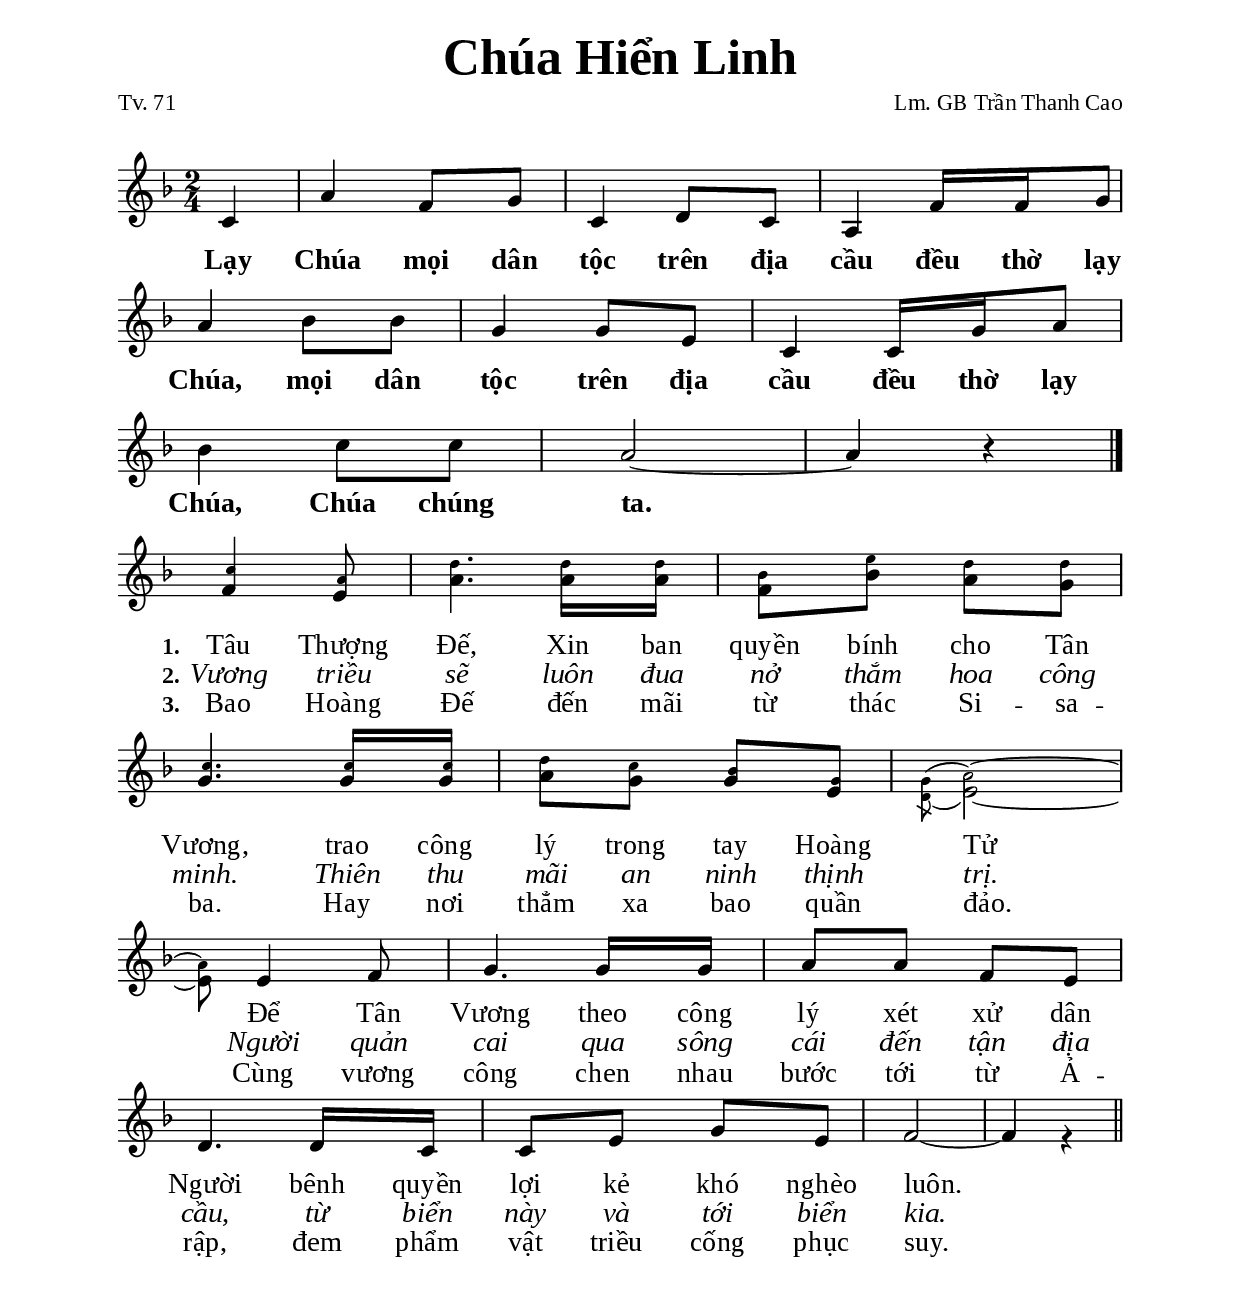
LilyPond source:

% Cài đặt chung
\version "2.22.1"
\include "english.ly"

\header {
  title = \markup { \fontsize #3 "Chúa Hiển Linh" }
  poet = "Tv. 71"
  composer = "Lm. GB Trần Thanh Cao"
  arranger = " "
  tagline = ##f
}

% Nhạc điệp khúc
nhacDiepKhuc = \relative c' {
  \partial 4 c4 |
  a' f8 g |
  c,4 d8 c |
  a4 f'16 f g8 |
  a4 bf8 bf |
  g4 g8 e |
  c4 c16 g' a8 |
  bf4 c8 c |
  a2 ~ |
  a4 r \bar "|."
}

% Nhạc phiên khúc
nhacPhienKhucSop = \relative c' {
  \partial 4. f4 e8 |
  a4. a16 a |
  f8 bf a g |
  g4. g16 g |
  a8 g g e |
  \slashedGrace { \stemDown d8 _( } e2) ~ |
  e8
  \stemUp e4 f8 |
  g4. g16 g |
  a8 a f e |
  d4. d16 c |
  c8 e g e |
  f2 ~ |
  f4 r \bar "||"
}

nhacPhienKhucBas = \relative c'' {
  c4 a8 |
  d4. d16 d |
  bf8 e d d |
  c4. c16 c |
  d8 c bf g |
  \slashedGrace { g8 ^( } a2) ~ |
  a8
  \skip 4.
  \skip 2
  \skip 2
  \skip 2
  \skip 2
  \skip 2
  \skip 2
}

% Lời điệp khúc
loiDiepKhuc = \lyricmode {
  Lạy Chúa mọi dân tộc trên địa cầu đều thờ lạy Chúa,
  mọi dân tộc trên địa cầu đều thờ lạy Chúa,
  Chúa chúng ta.
}

% Lời phiên khúc
loiPhienKhucMot = \lyricmode {
  \set stanza = #"1."
  Tâu Thượng Đế, Xin ban quyền bính cho Tân Vương,
  trao công lý trong tay Hoàng Tử
  Để Tân Vương theo công lý xét xử dân Người
  bênh quyền lợi kẻ khó nghèo luôn.
}

loiPhienKhucHai = \lyricmode {
  \override Lyrics.LyricText.font-shape = #'italic
  \set stanza = #"2."
  Vương triều sẽ luôn đua nở thắm hoa công minh.
  Thiên thu mãi an ninh thịnh trị.
  Người quản cai qua sông cái đến tận địa cầu,
  từ biển này và tới biển kia.
}

loiPhienKhucBa = \lyricmode {
  \set stanza = #"3."
  Bao Hoàng Đế đến mãi từ thác Si -- sa -- ba.
  Hay nơi thẳm xa bao quần đảo.
  Cùng vương công chen nhau bước tới từ Ả -- rập,
  đem phẩm vật triều cống phục suy.
}

% Dàn trang
\paper {
  #(set-paper-size "a4")
  top-margin = 20\mm
  bottom-margin = 10\mm
  left-margin = 20\mm
  right-margin = 20\mm
  indent = #0
  #(define fonts
    (make-pango-font-tree
      "Liberation Serif"
      "Liberation Serif"
      "Liberation Serif"
      (/ 20 20)))
  page-count = #1
  system-system-spacing = #'((basic-distance . 12)
                             (minimum-distance . 12.5)
                             (padding . 1))
  score-system-spacing = #'((basic-distance . 12)
                             (minimum-distance . 12)
                             (padding . 1))
}

% Thiết lập tông và nhịp
TongNhip = { \key f \major \time 2/4 }

% Đổi kích thước nốt cho bè phụ
notBePhu =
#(define-music-function (font-size music) (number? ly:music?)
   (for-some-music
     (lambda (m)
       (if (music-is-of-type? m 'rhythmic-event)
           (begin
             (set! (ly:music-property m 'tweaks)
                   (cons `(font-size . ,font-size)
                         (ly:music-property m 'tweaks)))
             #t)
           #f))
     music)
   music)


\score {
  \new ChoirStaff <<
    \new Staff = diepKhuc \with {
        \consists "Merge_rests_engraver"
        %\magnifyStaff #(magstep +1)
      }
      <<
      \new Voice = beSop {
        \TongNhip \stemNeutral \nhacDiepKhuc
      }
    >>
    \new Lyrics \with {
          \override VerticalAxisGroup.
            nonstaff-relatedstaff-spacing.padding = #1
          \override VerticalAxisGroup.
            nonstaff-unrelatedstaff-spacing.padding = #1
        }
        \lyricsto beSop \loiDiepKhuc
  >>
  \layout {
    \override Lyrics.LyricText.font-series = #'bold
    \override Lyrics.LyricText.font-size = #+2
    \override Lyrics.LyricSpace.minimum-distance = #4
    \override Score.BarNumber.break-visibility = ##(#f #f #f)
    \override Score.SpacingSpanner.uniform-stretching = ##t
  }
}

\score {
  \new ChoirStaff <<
    \new Staff = diepKhuc \with {
        \consists "Merge_rests_engraver"
        %\magnifyStaff #(magstep +1)
        printPartCombineTexts = ##f
      }
    <<
      \new Voice \TongNhip \partCombine 
        \notBePhu -3 { \nhacPhienKhucBas }
        \nhacPhienKhucSop
      \new NullVoice = nhacThamChieu \nhacPhienKhucSop
      \new Lyrics \with {
          \override VerticalAxisGroup.
            nonstaff-relatedstaff-spacing.padding = #1.5
          \override VerticalAxisGroup.
            nonstaff-unrelatedstaff-spacing.padding = #2
        }
        \lyricsto nhacThamChieu \loiPhienKhucMot
    \new Lyrics \lyricsto nhacThamChieu \loiPhienKhucHai
    \new Lyrics \lyricsto nhacThamChieu \loiPhienKhucBa
      >>
  >>
  \layout {
    \override Staff.TimeSignature.transparent = ##t
    \override Lyrics.LyricText.font-size = #+2
    \override Lyrics.LyricSpace.minimum-distance = #4.5
    \override Score.BarNumber.break-visibility = ##(#f #f #f)
    \override Score.SpacingSpanner.uniform-stretching = ##t
  }
}
